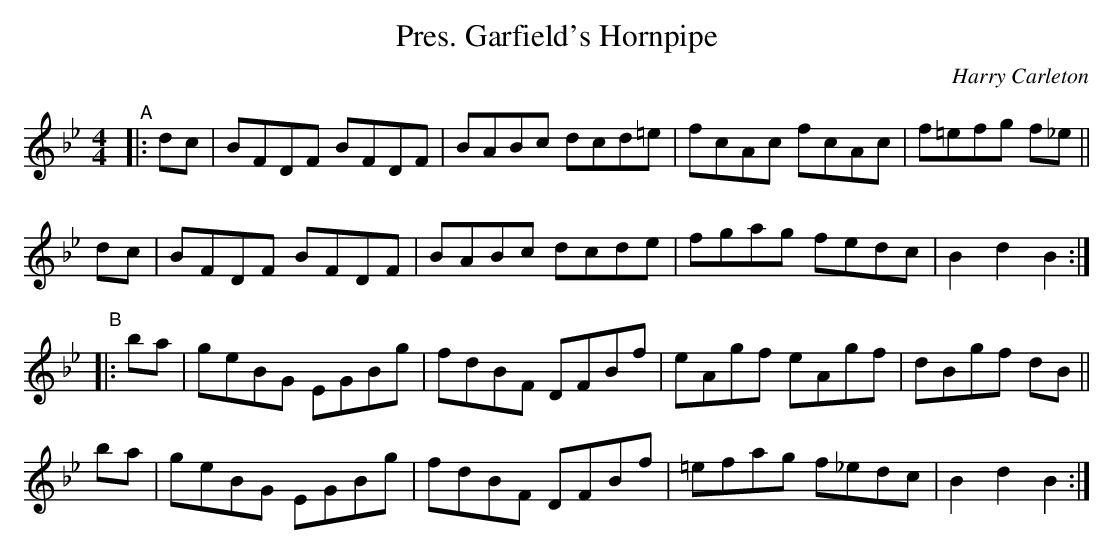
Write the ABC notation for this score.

X:1
T: Pres. Garfield's Hornpipe
C: Harry Carleton
M: 4/4
L: 1/8
K:Bb
"^A"|:\
dc | BFDF BFDF | BABc dcd=e | fcAc fcAc | f=efg f_e ||
dc | BFDF BFDF | BABc dcde | fgag fedc | B2d2 B2 :|
"^B"|:\
ba | geBG EGBg | fdBF DFBf | eAgf eAgf | dBgf dB ||
ba | geBG EGBg | fdBF DFBf | =efag f_edc | B2d2 B2 :|
